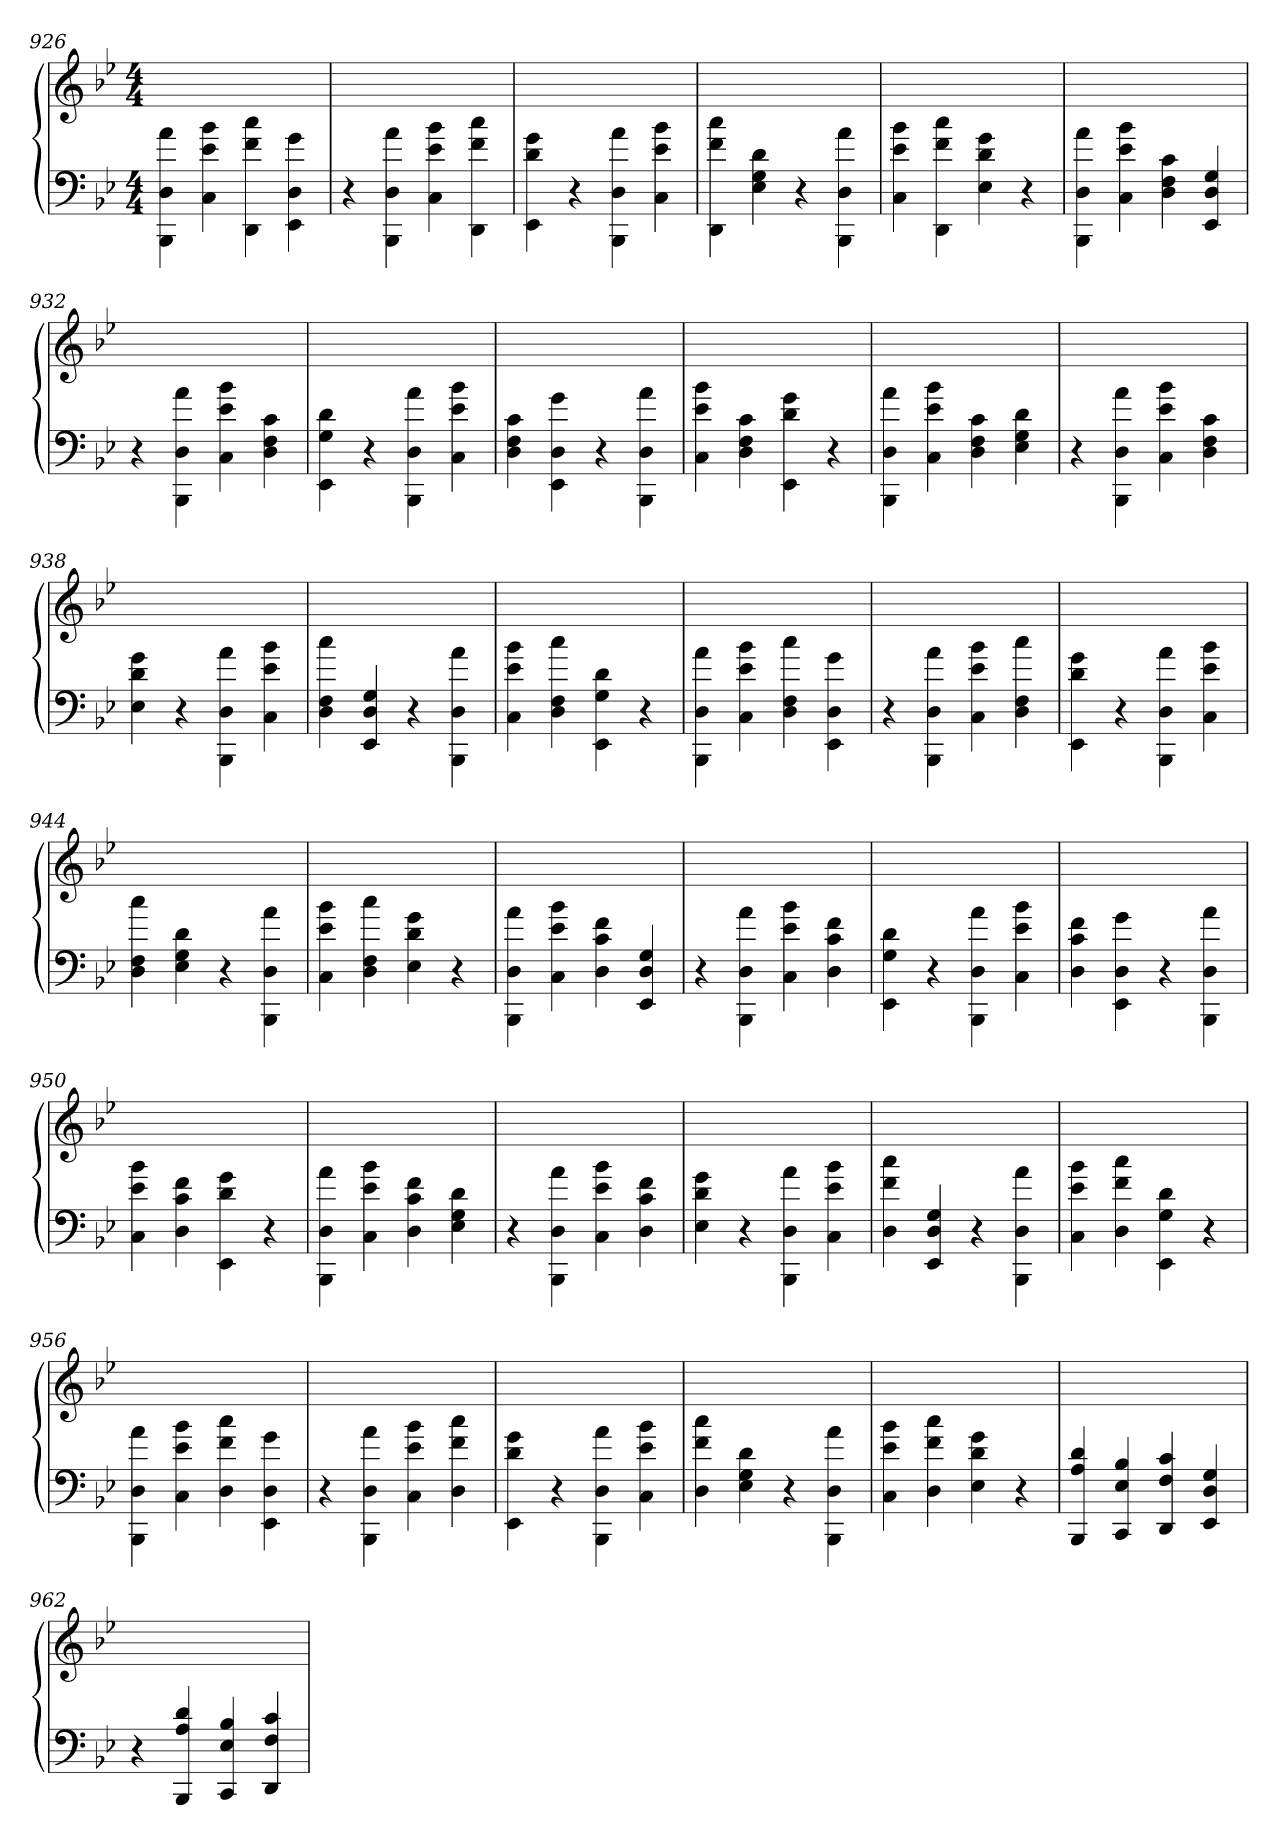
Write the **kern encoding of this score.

**kern	**kern
*part2	*part1
*staff2	*staff1
*clefF4	*clefG2
*k[b-e-]	*k[b-e-]
*B-:	*B-:
*M4/4	*M4/4
=926	=926
4BBB- 4D 4a	1ryy
4C 4e- 4b-	.
4DD 4f 4cc	.
4EE- 4D 4g	.
=927	=927
4r	1ryy
4BBB- 4D 4a	.
4C 4e- 4b-	.
4DD 4f 4cc	.
=928	=928
4EE- 4d 4g	1ryy
4r	.
4BBB- 4D 4a	.
4C 4e- 4b-	.
=929	=929
4DD 4f 4cc	1ryy
4E- 4G 4d	.
4r	.
4BBB- 4D 4a	.
=930	=930
4C 4e- 4b-	1ryy
4DD 4f 4cc	.
4E- 4d 4g	.
4r	.
=931	=931
4BBB- 4D 4a	1ryy
4C 4e- 4b-	.
4D 4F 4c	.
4EE- 4D 4G	.
=932	=932
4r	1ryy
4BBB- 4D 4a	.
4C 4e- 4b-	.
4D 4F 4c	.
=933	=933
4EE- 4G 4d	1ryy
4r	.
4BBB- 4D 4a	.
4C 4e- 4b-	.
=934	=934
4D 4F 4c	1ryy
4EE- 4D 4g	.
4r	.
4BBB- 4D 4a	.
=935	=935
4C 4e- 4b-	1ryy
4D 4F 4c	.
4EE- 4d 4g	.
4r	.
=936	=936
4BBB- 4D 4a	1ryy
4C 4e- 4b-	.
4D 4F 4c	.
4E- 4G 4d	.
=937	=937
4r	1ryy
4BBB- 4D 4a	.
4C 4e- 4b-	.
4D 4F 4c	.
=938	=938
4E- 4d 4g	1ryy
4r	.
4BBB- 4D 4a	.
4C 4e- 4b-	.
=939	=939
4D 4F 4cc	1ryy
4EE- 4D 4G	.
4r	.
4BBB- 4D 4a	.
=940	=940
4C 4e- 4b-	1ryy
4D 4F 4cc	.
4EE- 4G 4d	.
4r	.
=941	=941
4BBB- 4D 4a	1ryy
4C 4e- 4b-	.
4D 4F 4cc	.
4EE- 4D 4g	.
=942	=942
4r	1ryy
4BBB- 4D 4a	.
4C 4e- 4b-	.
4D 4F 4cc	.
=943	=943
4EE- 4d 4g	1ryy
4r	.
4BBB- 4D 4a	.
4C 4e- 4b-	.
=944	=944
4D 4F 4cc	1ryy
4E- 4G 4d	.
4r	.
4BBB- 4D 4a	.
=945	=945
4C 4e- 4b-	1ryy
4D 4F 4cc	.
4E- 4d 4g	.
4r	.
=946	=946
4BBB- 4D 4a	1ryy
4C 4e- 4b-	.
4D 4c 4f	.
4EE- 4D 4G	.
=947	=947
4r	1ryy
4BBB- 4D 4a	.
4C 4e- 4b-	.
4D 4c 4f	.
=948	=948
4EE- 4G 4d	1ryy
4r	.
4BBB- 4D 4a	.
4C 4e- 4b-	.
=949	=949
4D 4c 4f	1ryy
4EE- 4D 4g	.
4r	.
4BBB- 4D 4a	.
=950	=950
4C 4e- 4b-	1ryy
4D 4c 4f	.
4EE- 4d 4g	.
4r	.
=951	=951
4BBB- 4D 4a	1ryy
4C 4e- 4b-	.
4D 4c 4f	.
4E- 4G 4d	.
=952	=952
4r	1ryy
4BBB- 4D 4a	.
4C 4e- 4b-	.
4D 4c 4f	.
=953	=953
4E- 4d 4g	1ryy
4r	.
4BBB- 4D 4a	.
4C 4e- 4b-	.
=954	=954
4D 4f 4cc	1ryy
4EE- 4D 4G	.
4r	.
4BBB- 4D 4a	.
=955	=955
4C 4e- 4b-	1ryy
4D 4f 4cc	.
4EE- 4G 4d	.
4r	.
=956	=956
4BBB- 4D 4a	1ryy
4C 4e- 4b-	.
4D 4f 4cc	.
4EE- 4D 4g	.
=957	=957
4r	1ryy
4BBB- 4D 4a	.
4C 4e- 4b-	.
4D 4f 4cc	.
=958	=958
4EE- 4d 4g	1ryy
4r	.
4BBB- 4D 4a	.
4C 4e- 4b-	.
=959	=959
4D 4f 4cc	1ryy
4E- 4G 4d	.
4r	.
4BBB- 4D 4a	.
=960	=960
4C 4e- 4b-	1ryy
4D 4f 4cc	.
4E- 4d 4g	.
4r	.
=961	=961
4BBB- 4A 4d	1ryy
4CC 4E- 4B-	.
4DD 4F 4c	.
4EE- 4D 4G	.
=962	=962
4r	1ryy
4BBB- 4A 4d	.
4CC 4E- 4B-	.
4DD 4F 4c	.
=	=
*-	*-
